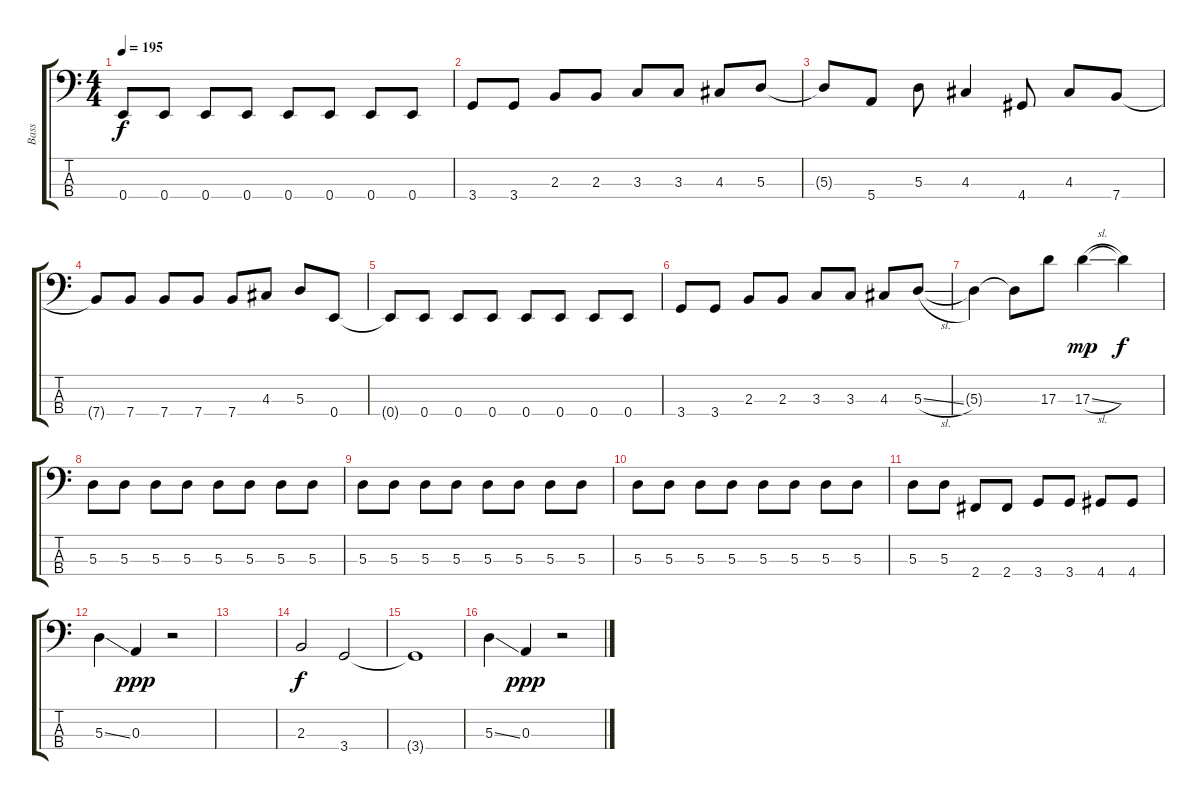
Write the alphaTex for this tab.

\track ("Bass" "Bass") {instrument electricbasspick}
\staff {score tabs}
\tuning (G2 D2 A1 E1) {hide}
\ts (4 4)
\tempo 195
\clef f4
\ks c
0.4{t}.8{dy f} 0.4.8 0.4.8 0.4.8 0.4.8 0.4.8 0.4.8 0.4.8 |
3.4.8 3.4.8 2.3.8 2.3.8 3.3.8 3.3.8 4.3.8 5.3.8 |
5.3{t}.8 5.4.8 5.3.8 4.3.4 4.4.8 4.3.8 7.4.8 |
7.4{t}.8 7.4.8 7.4.8 7.4.8 7.4.8 4.3.8 5.3.8 0.4.8 |
0.4{t}.8 0.4.8 0.4.8 0.4.8 0.4.8 0.4.8 0.4.8 0.4.8 |
3.4.8 3.4.8 2.3.8 2.3.8 3.3.8 3.3.8 4.3.8 5.3{sl}.8 |
5.3{t}.4 5.3{t}.8 17.3.8 17.3{sl}.4{dy mp} 17.3{t}.4{dy f} |
\section ("" "")
5.3.8 5.3.8 5.3.8 5.3.8 5.3.8 5.3.8 5.3.8 5.3.8 |
5.3.8 5.3.8 5.3.8 5.3.8 5.3.8 5.3.8 5.3.8 5.3.8 |
5.3.8 5.3.8 5.3.8 5.3.8 5.3.8 5.3.8 5.3.8 5.3.8 |
5.3.8 5.3.8 2.4.8 2.4.8 3.4.8 3.4.8 4.4.8 4.4.8 |
\section ("" "")
5.3{ss}.4 0.3.4{dy ppp} r.2 |
|
2.3.2{dy f} 3.4.2 |
3.4{t}.1 |
5.3{ss}.4 0.3.4{dy ppp} r.2
